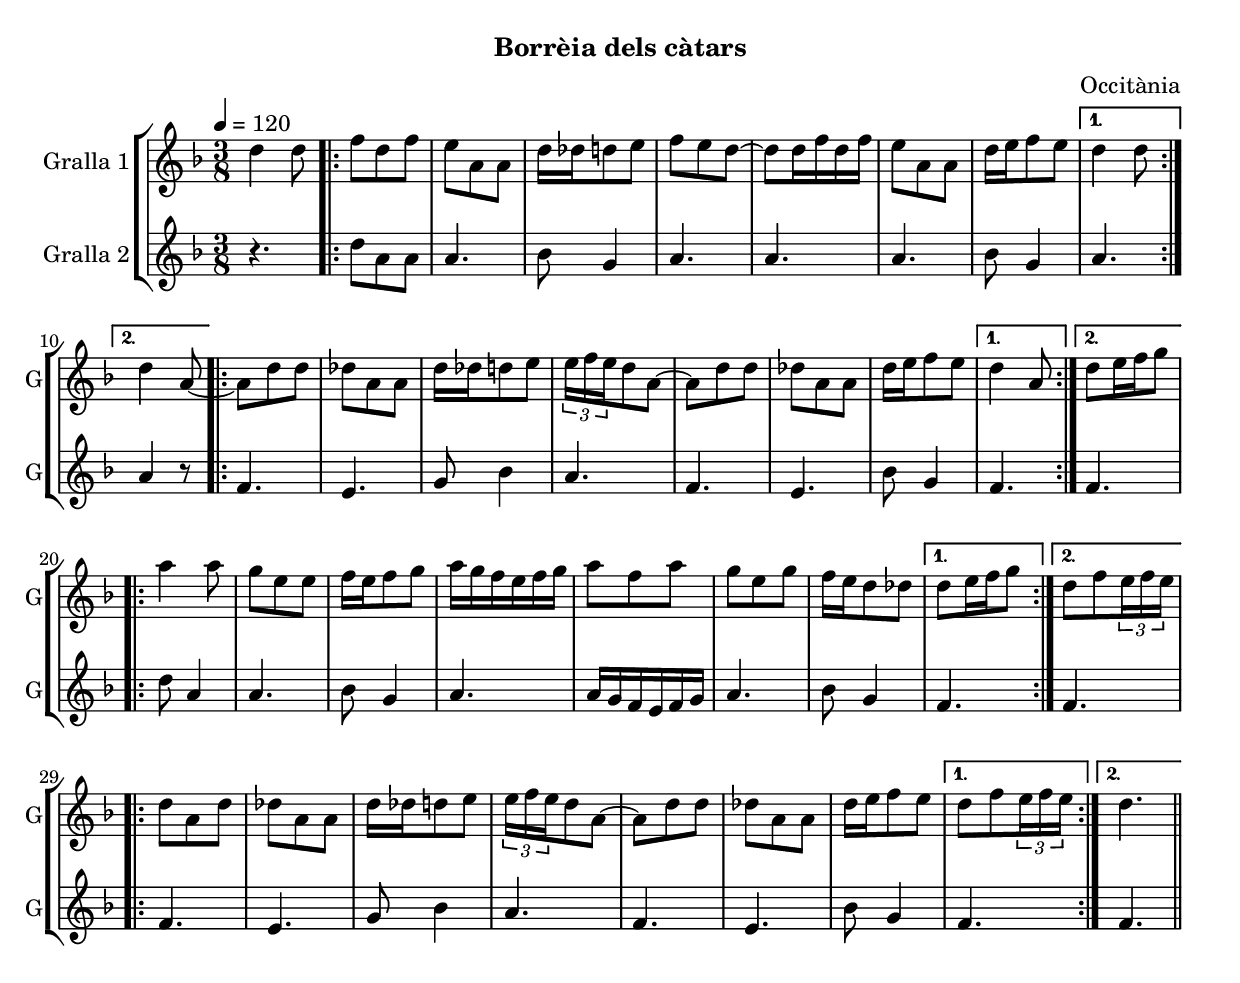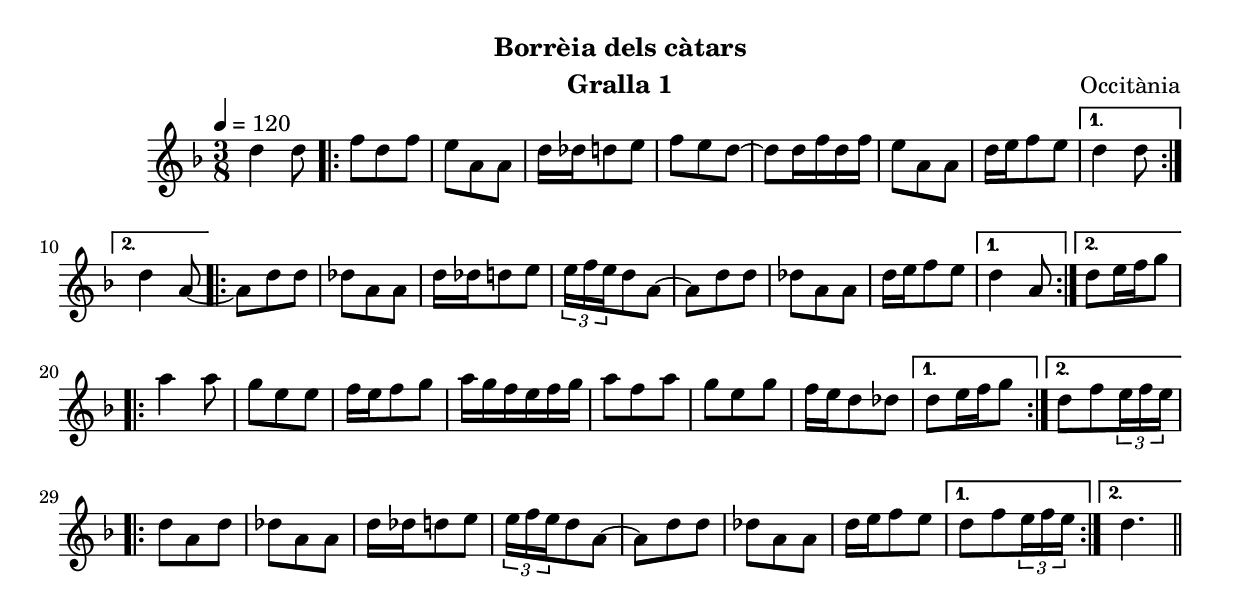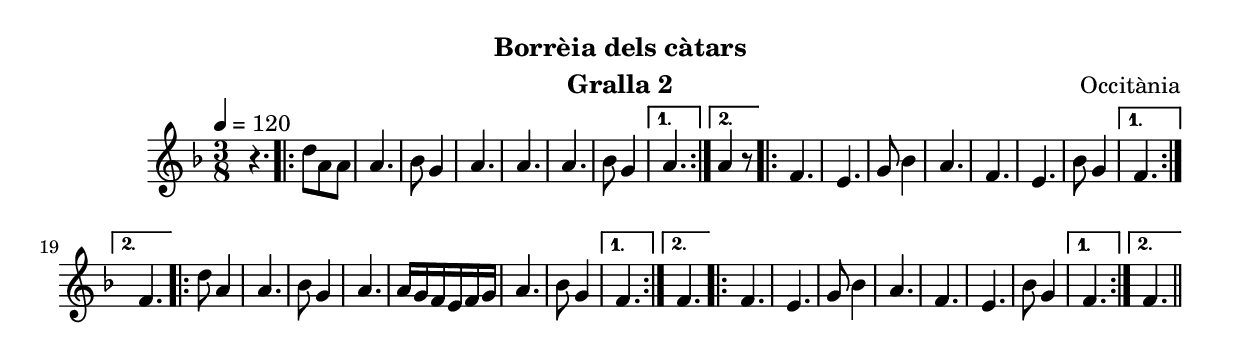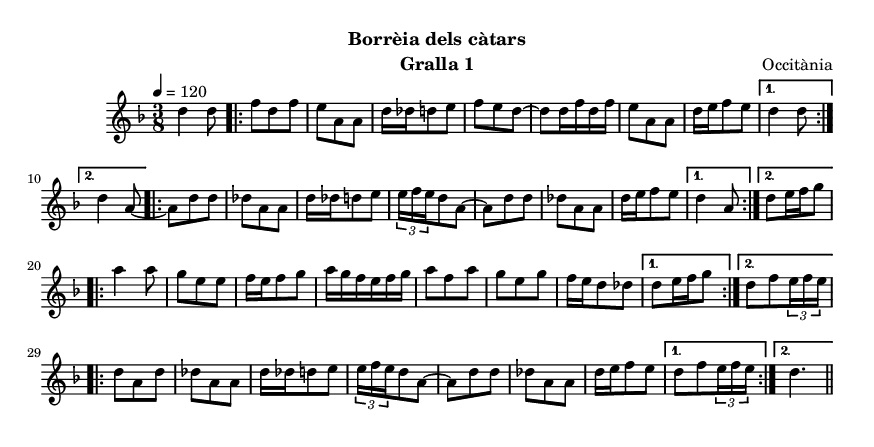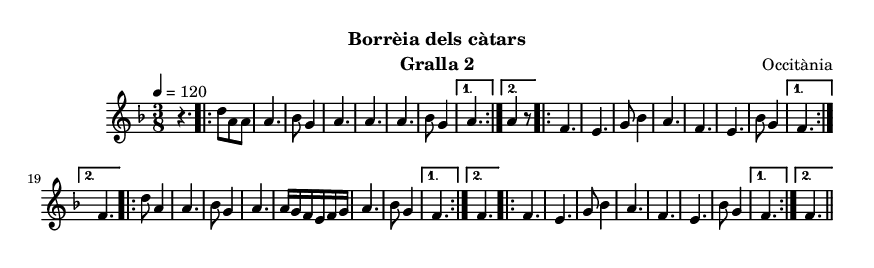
\version "2.16.0"

\header {
  dedication=""
  title="       "
  subtitle="Borrèia dels càtars"
  subsubtitle=""
  poet=""
  meter=""
  piece=""
  composer="Occitània"
  arranger=""
  opus=""
  instrument=""
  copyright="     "
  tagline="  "
}

liniaroAa =
\relative d''
{
  \tempo 4=120
  \clef treble
  \key f \major
  \time 3/8
  d4 d8  |
  \repeat volta 2 { f8 d f  |
  e8 a, a  |
  d16 des d8 e  |
  %05
  f8 e d ~  |
  d8 d16 f d f  |
  e8 a, a  |
  d16 e f8 e }
  \alternative { { d4 d8 }
  %10
  { d4 a8 ~ } }
  \repeat volta 2 { a8 d d  |
  des8 a a  |
  d16 des d8 e  |
  \times 2/3 { e16 f e } d8 a ~  |
  %15
  a8 d d  |
  des8 a a  |
  d16 e f8 e }
  \alternative { { d4 a8 }
  { d8 e16 f g8 } }
  %20
  \repeat volta 2 { a4 a8  |
  g8 e e  |
  f16 e f8 g  |
  a16 g f e f g  |
  a8 f a  |
  %25
  g8 e g  |
  f16 e d8 des }
  \alternative { { d8 e16 f g8 }
  { d8 f \times 2/3 { e16 f e } } }
  \repeat volta 2 { d8 a d  |
  %30
  des8 a a  |
  d16 des d8 e  |
  \times 2/3 { e16 f e } d8 a ~  |
  a8 d d  |
  des8 a a  |
  %35
  d16 e f8 e }
  \alternative { { d8 f \times 2/3 { e16 f e } }
  { d4. } } \bar "||"
}

liniaroAb =
\relative d''
{
  \tempo 4=120
  \clef treble
  \key f \major
  \time 3/8
  r4.  |
  \repeat volta 2 { d8 a a  |
  a4.  |
  bes8 g4  |
  %05
  a4.  |
  a4.  |
  a4.  |
  bes8 g4 }
  \alternative { { a4. }
  %10
  { a4 r8 } }
  \repeat volta 2 { f4.  |
  e4.  |
  g8 bes4  |
  a4.  |
  %15
  f4.  |
  e4.  |
  bes'8 g4 }
  \alternative { { f4. }
  { f4. } }
  %20
  \repeat volta 2 { d'8 a4  |
  a4.  |
  bes8 g4  |
  a4.  |
  a16 g f e f g  |
  %25
  a4.  |
  bes8 g4 }
  \alternative { { f4. }
  { f4. } }
  \repeat volta 2 { f4.  |
  %30
  e4.  |
  g8 bes4  |
  a4.  |
  f4.  |
  e4.  |
  %35
  bes'8 g4 }
  \alternative { { f4. }
  { f4. } } \bar "||"
}

\book {

\paper {
  print-page-number = false
}

\bookpart {
  \score {
    \new StaffGroup {
      \override Score.RehearsalMark #'self-alignment-X = #LEFT
      <<
        \new Staff \with {instrumentName = #"Gralla 1" shortInstrumentName = #"G"} \liniaroAa
        \new Staff \with {instrumentName = #"Gralla 2" shortInstrumentName = #"G"} \liniaroAb
      >>
    }
    \layout {}
  }\score { \unfoldRepeats
    \new StaffGroup {
      \override Score.RehearsalMark #'self-alignment-X = #LEFT
      <<
        \new Staff \with {instrumentName = #"Gralla 1" shortInstrumentName = #"G"} \liniaroAa
        \new Staff \with {instrumentName = #"Gralla 2" shortInstrumentName = #"G"} \liniaroAb
      >>
    }
    \midi {}
  }
}

\bookpart {
  \header {instrument="Gralla 1"}
  \score {
    \new StaffGroup {
      \override Score.RehearsalMark #'self-alignment-X = #LEFT
      <<
        \new Staff \liniaroAa
      >>
    }
    \layout {}
  }\score { \unfoldRepeats
    \new StaffGroup {
      \override Score.RehearsalMark #'self-alignment-X = #LEFT
      <<
        \new Staff \liniaroAa
      >>
    }
    \midi {}
  }
}

\bookpart {
  \header {instrument="Gralla 2"}
  \score {
    \new StaffGroup {
      \override Score.RehearsalMark #'self-alignment-X = #LEFT
      <<
        \new Staff \liniaroAb
      >>
    }
    \layout {}
  }\score { \unfoldRepeats
    \new StaffGroup {
      \override Score.RehearsalMark #'self-alignment-X = #LEFT
      <<
        \new Staff \liniaroAb
      >>
    }
    \midi {}
  }
}

}

\book {

\paper {
  print-page-number = false
  #(set-paper-size "a6landscape")
  #(layout-set-staff-size 14)
}

\bookpart {
  \header {instrument="Gralla 1"}
  \score {
    \new StaffGroup {
      \override Score.RehearsalMark #'self-alignment-X = #LEFT
      <<
        \new Staff \liniaroAa
      >>
    }
    \layout {}
  }
}

\bookpart {
  \header {instrument="Gralla 2"}
  \score {
    \new StaffGroup {
      \override Score.RehearsalMark #'self-alignment-X = #LEFT
      <<
        \new Staff \liniaroAb
      >>
    }
    \layout {}
  }
}

}

